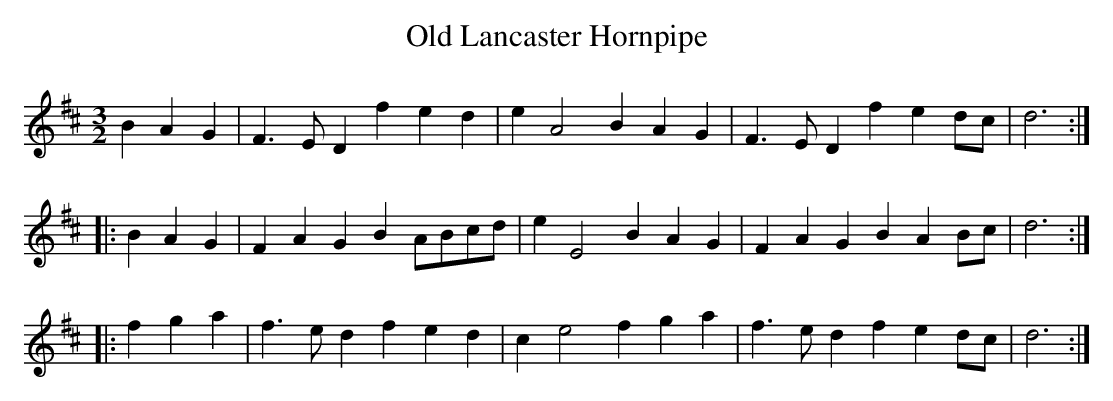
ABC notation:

X:1
T:Old Lancaster Hornpipe
M:3/2
L:1/4
K:D
BAG | F>ED fed | eA2 BAG | F>ED fed/c/ | d3 :|
|:BAG | FAG BA/B/c/d/|eE2 BAG |FAG BAB/c/ |d3:|
|:fga | f>ed fed | ce2 fga | f>ed fed/c/ | d3 :|
